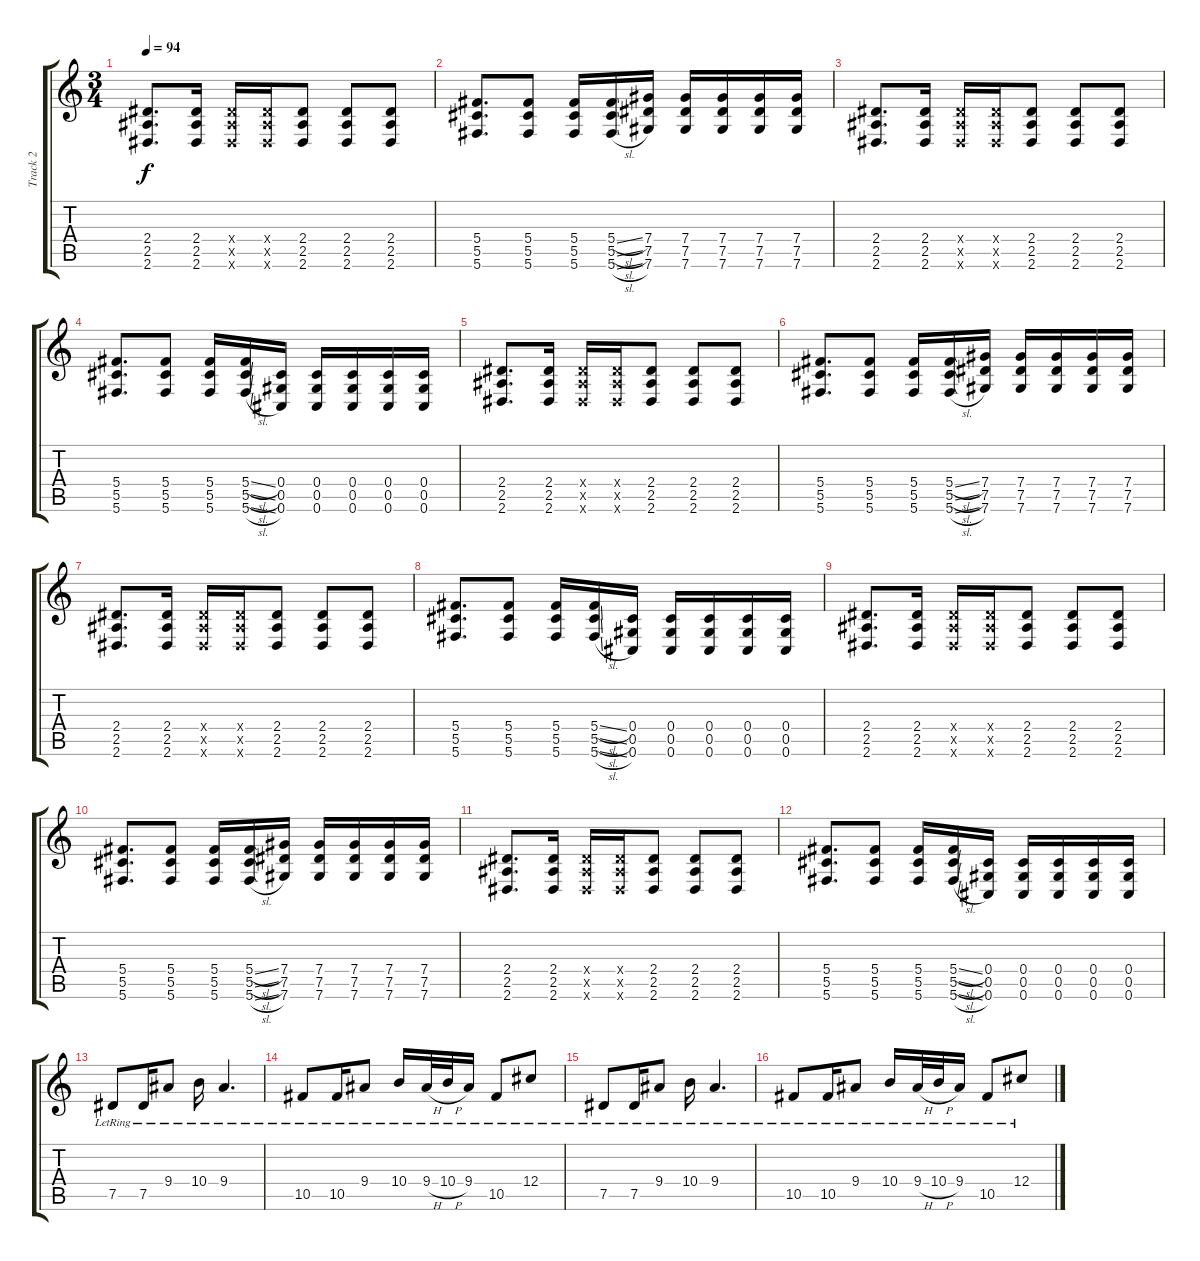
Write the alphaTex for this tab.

\track ("Track 2" "Track 2") {instrument distortionguitar}
\staff {score tabs}
\tuning (Eb4 Bb3 Gb3 Db3 Ab2 Db2) {hide}
\ts (3 4)
\tempo 94
\clef g2
\ks c
(2.4 2.5 2.6).8{d dy f} (2.4 2.5 2.6).16 (2.4{x} 2.5{x} 2.6{x}).16 (2.4{x} 2.5{x} 2.6{x}).16 (2.4 2.5 2.6).8 (2.4 2.5 2.6).8 (2.4 2.5 2.6).8 |
(5.4 5.5 5.6).8{d} (5.4 5.5 5.6).8 (5.4 5.5 5.6).16 (5.4{sl} 5.5{sl} 5.6{sl}).16 (7.4 7.5 7.6).16 (7.4 7.5 7.6).16 (7.4 7.5 7.6).16 (7.4 7.5 7.6).16 (7.4 7.5 7.6).16 |
(2.4 2.5 2.6).8{d} (2.4 2.5 2.6).16 (2.4{x} 2.5{x} 2.6{x}).16 (2.4{x} 2.5{x} 2.6{x}).16 (2.4 2.5 2.6).8 (2.4 2.5 2.6).8 (2.4 2.5 2.6).8 |
(5.4 5.5 5.6).8{d} (5.4 5.5 5.6).8 (5.4 5.5 5.6).16 (5.4{sl} 5.5{sl} 5.6{sl}).16 (0.4 0.5 0.6).16 (0.4 0.5 0.6).16 (0.4 0.5 0.6).16 (0.4 0.5 0.6).16 (0.4 0.5 0.6).16 |
(2.4 2.5 2.6).8{d} (2.4 2.5 2.6).16 (2.4{x} 2.5{x} 2.6{x}).16 (2.4{x} 2.5{x} 2.6{x}).16 (2.4 2.5 2.6).8 (2.4 2.5 2.6).8 (2.4 2.5 2.6).8 |
(5.4 5.5 5.6).8{d} (5.4 5.5 5.6).8 (5.4 5.5 5.6).16 (5.4{sl} 5.5{sl} 5.6{sl}).16 (7.4 7.5 7.6).16 (7.4 7.5 7.6).16 (7.4 7.5 7.6).16 (7.4 7.5 7.6).16 (7.4 7.5 7.6).16 |
(2.4 2.5 2.6).8{d} (2.4 2.5 2.6).16 (2.4{x} 2.5{x} 2.6{x}).16 (2.4{x} 2.5{x} 2.6{x}).16 (2.4 2.5 2.6).8 (2.4 2.5 2.6).8 (2.4 2.5 2.6).8 |
(5.4 5.5 5.6).8{d} (5.4 5.5 5.6).8 (5.4 5.5 5.6).16 (5.4{sl} 5.5{sl} 5.6{sl}).16 (0.4 0.5 0.6).16 (0.4 0.5 0.6).16 (0.4 0.5 0.6).16 (0.4 0.5 0.6).16 (0.4 0.5 0.6).16 |
(2.4 2.5 2.6).8{d} (2.4 2.5 2.6).16 (2.4{x} 2.5{x} 2.6{x}).16 (2.4{x} 2.5{x} 2.6{x}).16 (2.4 2.5 2.6).8 (2.4 2.5 2.6).8 (2.4 2.5 2.6).8 |
(5.4 5.5 5.6).8{d} (5.4 5.5 5.6).8 (5.4 5.5 5.6).16 (5.4{sl} 5.5{sl} 5.6{sl}).16 (7.4 7.5 7.6).16 (7.4 7.5 7.6).16 (7.4 7.5 7.6).16 (7.4 7.5 7.6).16 (7.4 7.5 7.6).16 |
(2.4 2.5 2.6).8{d} (2.4 2.5 2.6).16 (2.4{x} 2.5{x} 2.6{x}).16 (2.4{x} 2.5{x} 2.6{x}).16 (2.4 2.5 2.6).8 (2.4 2.5 2.6).8 (2.4 2.5 2.6).8 |
(5.4 5.5 5.6).8{d} (5.4 5.5 5.6).8 (5.4 5.5 5.6).16 (5.4{sl} 5.5{sl} 5.6{sl}).16 (0.4 0.5 0.6).16 (0.4 0.5 0.6).16 (0.4 0.5 0.6).16 (0.4 0.5 0.6).16 (0.4 0.5 0.6).16 |
7.5{lr}.8{instrument acousticguitarsteel} 7.5{lr}.16 9.4{lr}.8 10.4{lr}.16 9.4{lr}.4{d} |
10.5{lr}.8 10.5{lr}.16 9.4{lr}.8 10.4{lr}.16 9.4{h lr}.32 10.4{h lr}.32 9.4{lr}.16 10.5{lr}.8 12.4{lr}.8 |
7.5{lr}.8 7.5{lr}.16 9.4{lr}.8 10.4{lr}.16 9.4{lr}.4{d} |
10.5{lr}.8 10.5{lr}.16 9.4{lr}.8 10.4{lr}.16 9.4{h lr}.32 10.4{h lr}.32 9.4{lr}.16 10.5{lr}.8 12.4{lr}.8
